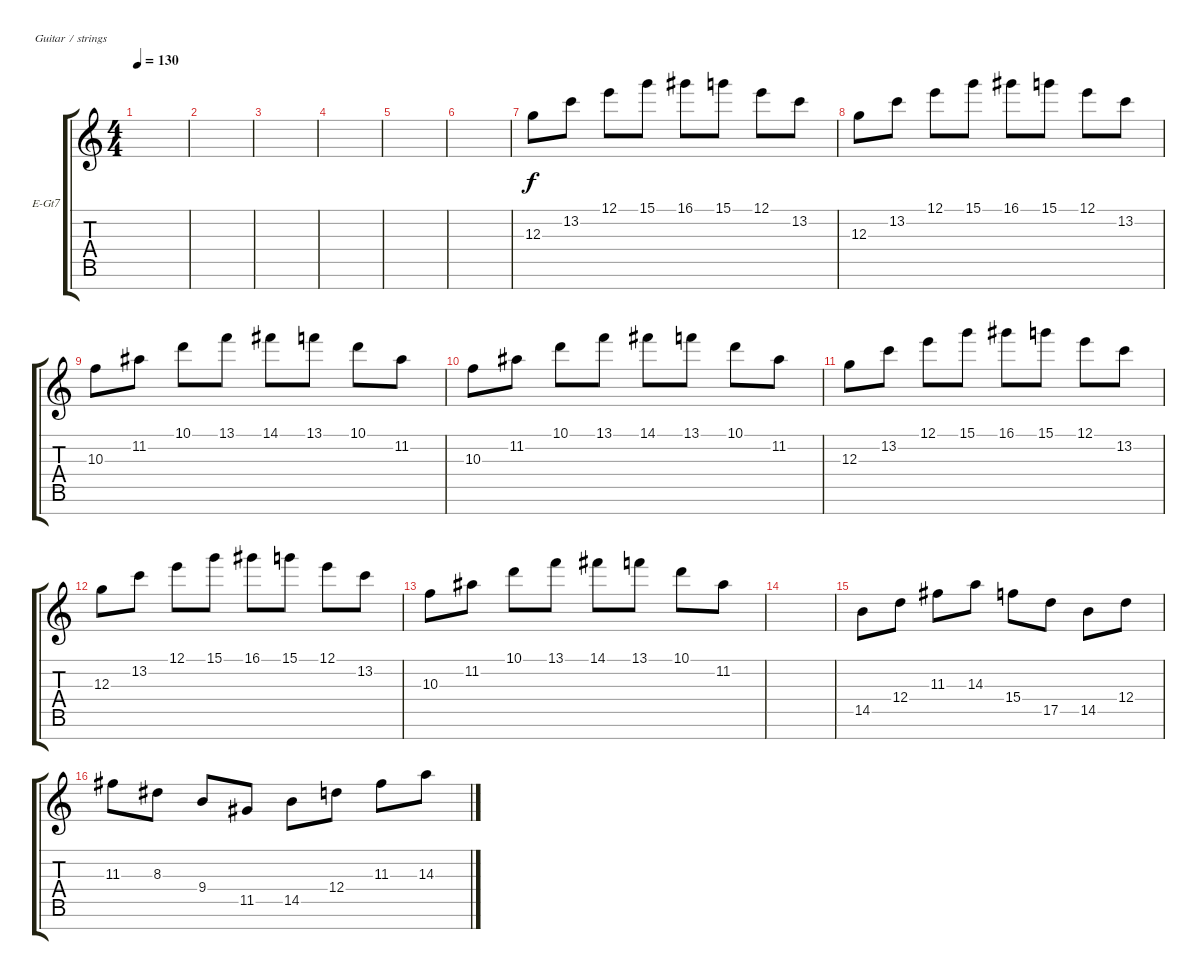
\defaultSystemsLayout 4
\bracketExtendMode groupsimilarinstruments
\firstSystemTrackNameOrientation horizontal
\otherSystemsTrackNameOrientation horizontal
\track ("Electric Guitar" "E-Gt7") {instrument electricguitarclean}
\staff {score tabs}
\tuning (E4 B3 G3 D3 A2 E2 B1)
\ts (4 4)
\tempo 130
\clef g2
\scale
0.487395
\ks c
|
\scale
0.256303 |
\scale
0.256303 |
\scale
0.333333 |
\scale
0.333333 |
\scale
0.333333 |
\scale
0.333333 12.3.8 13.2.8 12.1.8 15.1.8 16.1.8 15.1.8 12.1.8 13.2.8 |
\scale
0.333333 12.3.8 13.2.8 12.1.8 15.1.8 16.1.8 15.1.8 12.1.8 13.2.8 |
\scale
0.333333 10.3.8 11.2.8 10.1.8 13.1.8 14.1.8 13.1.8 10.1.8 11.2.8 |
10.3.8 11.2.8 10.1.8 13.1.8 14.1.8 13.1.8 10.1.8 11.2.8 |
12.3.8 13.2.8 12.1.8 15.1.8 16.1.8 15.1.8 12.1.8 13.2.8 |
12.3.8 13.2.8 12.1.8 15.1.8 16.1.8 15.1.8 12.1.8 13.2.8 |
10.3.8 11.2.8 10.1.8 13.1.8 14.1.8 13.1.8 10.1.8 11.2.8 |
|
14.5.8 12.4.8 11.3.8 14.3.8 15.4.8 17.5.8 14.5.8 12.4.8 |
11.3.8 8.3.8 9.4.8 11.5.8 14.5.8 12.4.8 11.3.8 14.3.8
